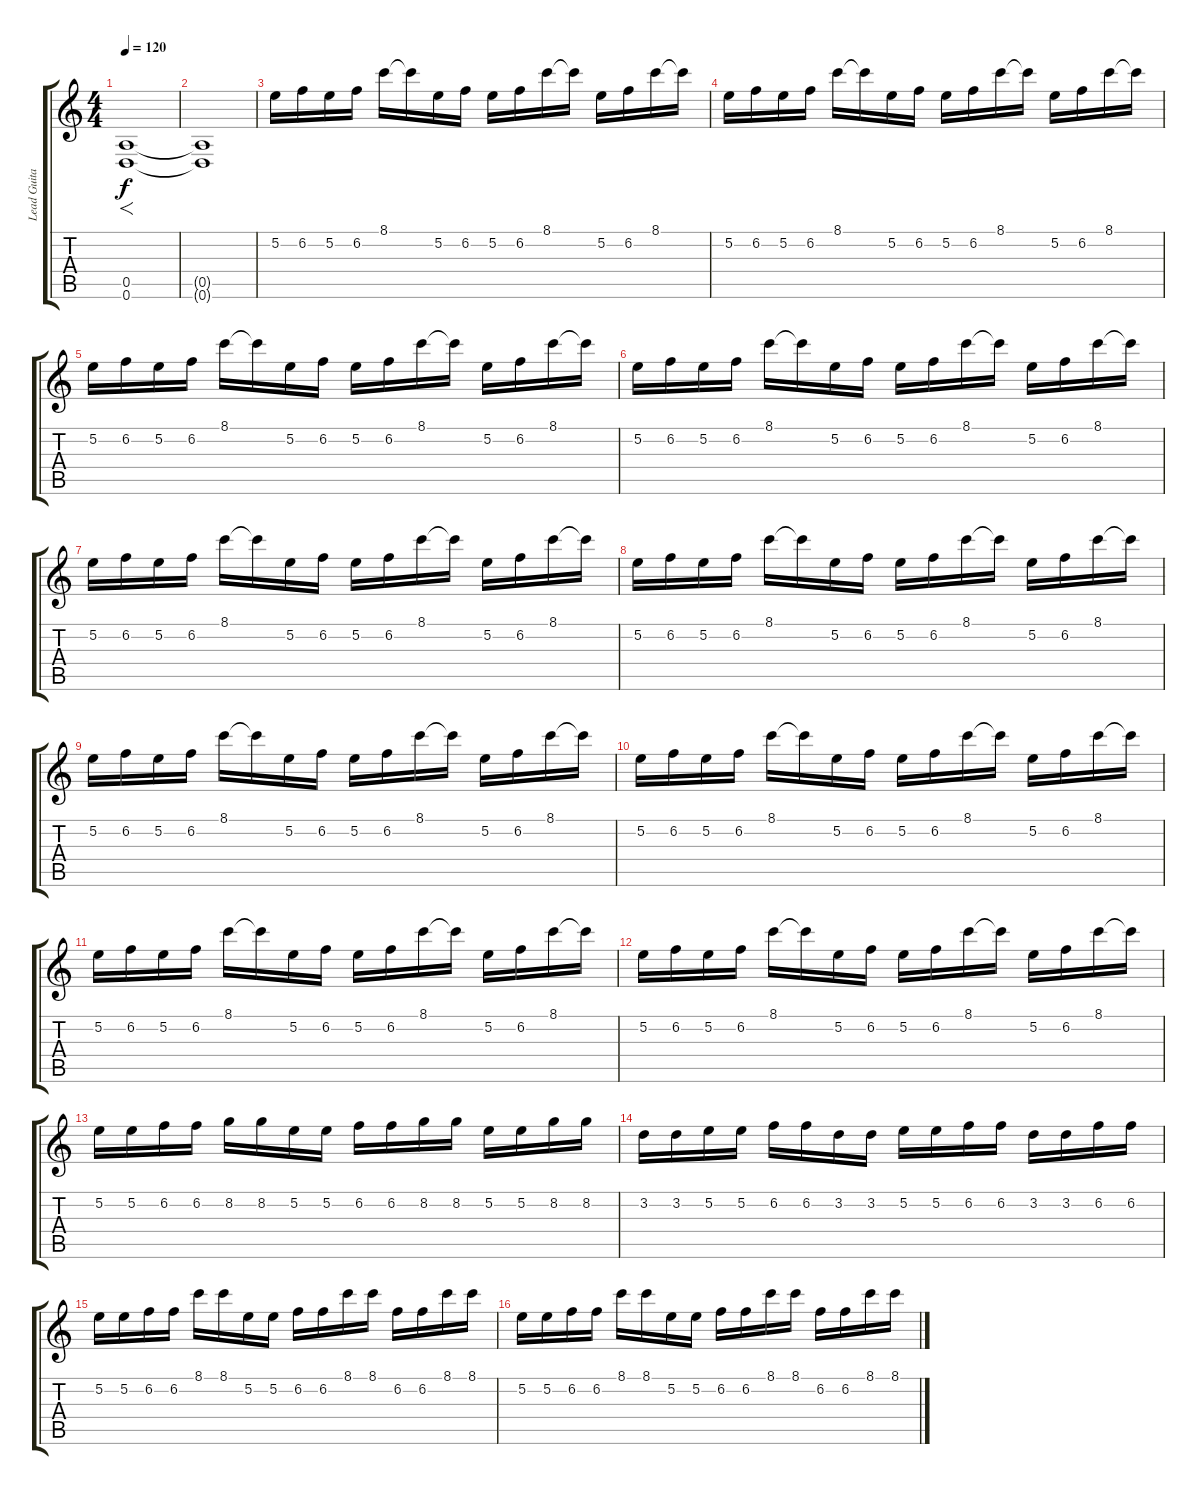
\track ("Lead Guitar" "Lead Guita") {instrument distortionguitar}
\staff {score tabs}
\tuning (E4 B3 G3 D3 A2 D2) {hide}
\ts (4 4)
\tempo 120
\clef g2
\ks c
(0.5 0.6).1{f dy f instrument distortionguitar} |
(0.5{t} 0.6{t}).1 |
5.2.16 6.2.16 5.2.16 6.2.16 8.1.16 8.1{t}.16 5.2.16 6.2.16 5.2.16 6.2.16 8.1.16 8.1{t}.16 5.2.16 6.2.16 8.1.16 8.1{t}.16 |
5.2.16 6.2.16 5.2.16 6.2.16 8.1.16 8.1{t}.16 5.2.16 6.2.16 5.2.16 6.2.16 8.1.16 8.1{t}.16 5.2.16 6.2.16 8.1.16 8.1{t}.16 |
5.2.16 6.2.16 5.2.16 6.2.16 8.1.16 8.1{t}.16 5.2.16 6.2.16 5.2.16 6.2.16 8.1.16 8.1{t}.16 5.2.16 6.2.16 8.1.16 8.1{t}.16 |
5.2.16 6.2.16 5.2.16 6.2.16 8.1.16 8.1{t}.16 5.2.16 6.2.16 5.2.16 6.2.16 8.1.16 8.1{t}.16 5.2.16 6.2.16 8.1.16 8.1{t}.16 |
5.2.16 6.2.16 5.2.16 6.2.16 8.1.16 8.1{t}.16 5.2.16 6.2.16 5.2.16 6.2.16 8.1.16 8.1{t}.16 5.2.16 6.2.16 8.1.16 8.1{t}.16 |
5.2.16 6.2.16 5.2.16 6.2.16 8.1.16 8.1{t}.16 5.2.16 6.2.16 5.2.16 6.2.16 8.1.16 8.1{t}.16 5.2.16 6.2.16 8.1.16 8.1{t}.16 |
5.2.16 6.2.16 5.2.16 6.2.16 8.1.16 8.1{t}.16 5.2.16 6.2.16 5.2.16 6.2.16 8.1.16 8.1{t}.16 5.2.16 6.2.16 8.1.16 8.1{t}.16 |
5.2.16 6.2.16 5.2.16 6.2.16 8.1.16 8.1{t}.16 5.2.16 6.2.16 5.2.16 6.2.16 8.1.16 8.1{t}.16 5.2.16 6.2.16 8.1.16 8.1{t}.16 |
5.2.16 6.2.16 5.2.16 6.2.16 8.1.16 8.1{t}.16 5.2.16 6.2.16 5.2.16 6.2.16 8.1.16 8.1{t}.16 5.2.16 6.2.16 8.1.16 8.1{t}.16 |
5.2.16 6.2.16 5.2.16 6.2.16 8.1.16 8.1{t}.16 5.2.16 6.2.16 5.2.16 6.2.16 8.1.16 8.1{t}.16 5.2.16 6.2.16 8.1.16 8.1{t}.16 |
5.2.16 5.2.16 6.2.16 6.2.16 8.2.16 8.2.16 5.2.16 5.2.16 6.2.16 6.2.16 8.2.16 8.2.16 5.2.16 5.2.16 8.2.16 8.2.16 |
3.2.16 3.2.16 5.2.16 5.2.16 6.2.16 6.2.16 3.2.16 3.2.16 5.2.16 5.2.16 6.2.16 6.2.16 3.2.16 3.2.16 6.2.16 6.2.16 |
5.2.16 5.2.16 6.2.16 6.2.16 8.1.16 8.1.16 5.2.16 5.2.16 6.2.16 6.2.16 8.1.16 8.1.16 6.2.16 6.2.16 8.1.16 8.1.16 |
5.2.16 5.2.16 6.2.16 6.2.16 8.1.16 8.1.16 5.2.16 5.2.16 6.2.16 6.2.16 8.1.16 8.1.16 6.2.16 6.2.16 8.1.16 8.1.16
